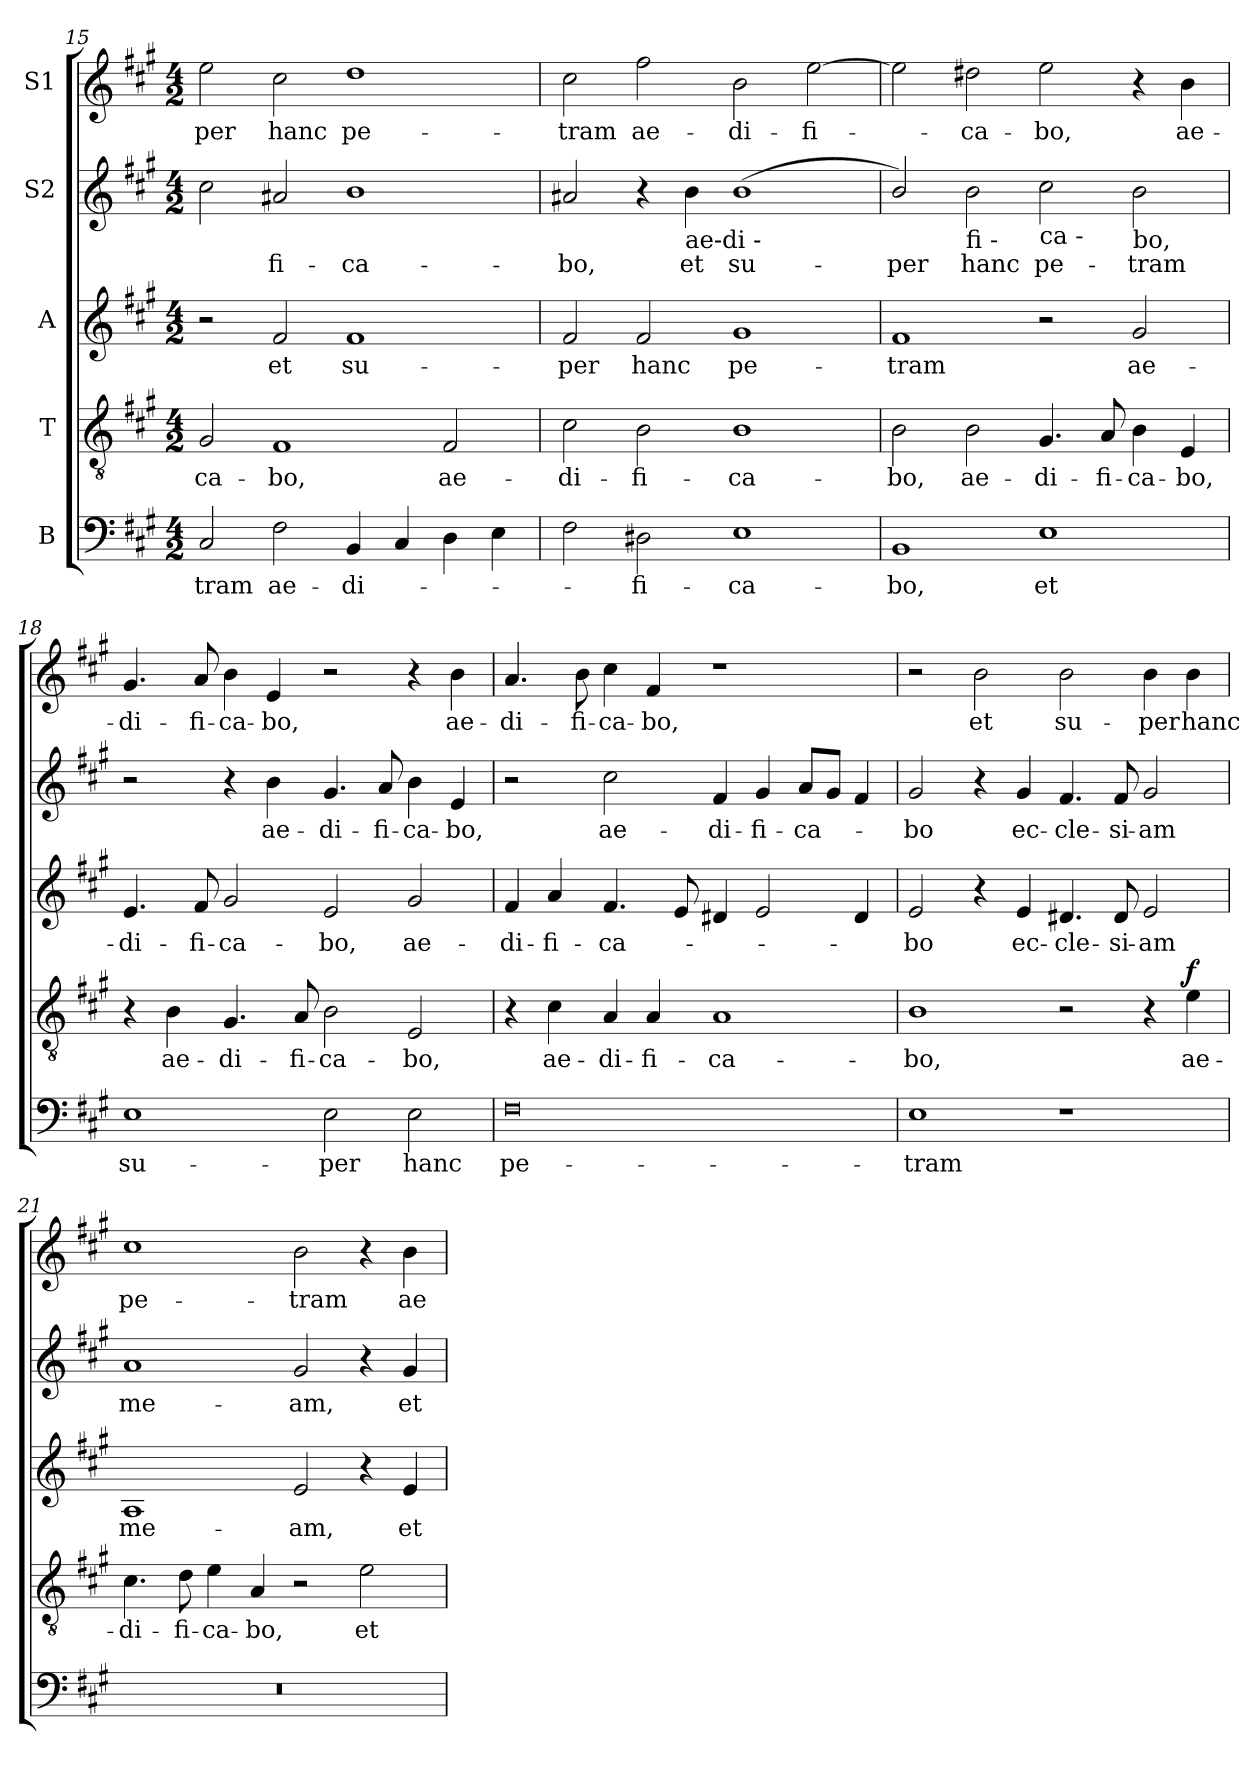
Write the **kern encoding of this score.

**kern	**text	**kern	**text	**dynam	**kern	**text	**kern	**text	**kern	**text
*part5	*part5	*part4	*part4	*part4	*part3	*part3	*part2	*part2	*part1	*part1
*staff5	*staff5	*staff4	*staff4	*staff4	*staff3	*staff3	*staff2	*staff2	*staff1	*staff1
*I"B	*	*I"T	*	*	*I"A	*	*I"S2	*	*I"S1	*
*clefF4	*	*clefGv2	*	*	*clefG2	*	*clefG2	*	*clefG2	*
*k[f#c#g#]	*	*k[f#c#g#]	*	*	*k[f#c#g#]	*	*k[f#c#g#]	*	*k[f#c#g#]	*
*M4/2	*	*M4/2	*	*	*M4/2	*	*M4/2	*	*M4/2	*
=15	=15	=15	=15	=15	=15	=15	=15	=15	=15	=15
2C#/	tram	2G#/	-ca-	.	2r	.	2cc#\	.	2ee\	-per
2F#\	ae-	1F#	bo,	.	2f#/	et	2a#X/	-fi-	2cc#\	hanc
4BB/	di-	.	.	.	1f#	su-	1b	-ca-	1dd	pe-
4C#/	.	.	.	.	.	.	.	.	.	.
4D\	.	2F#/	ae-	.	.	.	.	.	.	.
4E\	.	.	.	.	.	.	.	.	.	.
=16	=16	=16	=16	=16	=16	=16	=16	=16	=16	=16
2F#\	.	2c#\	di-	.	2f#/	-per	2a#X/	-bo,	2cc#\	-tram
2D#X\	-fi-	2B\	fi-	.	2f#/	hanc	4r	.	2ff#\	ae-
!	!	!	!	!	!	!	!LO:TX:b:t=ae-di -	!	!	!
.	.	.	.	.	.	.	4b\	et	.	.
1E	-ca-	1B	ca-	.	1g#	pe-	(1b	su-	2b\	di-
.	.	.	.	.	.	.	.	.	[2ee\	fi-
=17	=17	=17	=17	=17	=17	=17	=17	=17	=17	=17
1BB	-bo,	2B\	bo,	.	1f#	-tram	2b/)	-per	2ee\]	.
!	!	!	!	!	!	!	!LO:TX:b:t=fi -	!	!	!
.	.	2B\	ae-	.	.	.	2b\	hanc	2dd#X\	ca-
*	*	*	*	*	*	*	*	*	*MM160	*
!	!	!	!	!	!	!	!LO:TX:b:t=ca -	!	!	!
1E	et	4.G#/	di-	.	2r	.	2cc#\	pe-	2ee\	bo,
.	.	8A/	fi-	.	.	.	.	.	.	.
!	!	!	!	!	!	!	!LO:TX:b:t=bo,	!	!	!
.	.	4B\	ca-	.	2g#/	ae-	2b\	-tram	4r	.
.	.	4E/	bo,	.	.	.	.	.	4b\	ae-
=18	=18	=18	=18	=18	=18	=18	=18	=18	=18	=18
1E	su-	4r	.	.	4.e/	-di-	2r	.	4.g#/	di-
.	.	4B\	ae-	.	.	.	.	.	.	.
.	.	.	.	.	8f#/	-fi-	.	.	8a/	fi-
.	.	4.G#/	di-	.	2g#/	-ca-	4r	.	4b\	ca-
.	.	.	.	.	.	.	4b\	ae-	4e/	bo,
.	.	8A/	fi-	.	.	.	.	.	.	.
2E\	-per	2B\	ca-	.	2e/	-bo,	4.g#/	-di-	2r	.
.	.	.	.	.	.	.	8a/	-fi-	.	.
2E\	hanc	2E/	bo,	.	2g#/	ae-	4b\	-ca-	4r	.
.	.	.	.	.	.	.	4e/	-bo,	4b\	ae-
!!LO:PB:g=z
=19	=19	=19	=19	=19	=19	=19	=19	=19	=19	=19
0F#	pe-	4r	.	.	4f#/	-di-	2r	.	4.a/	di-
.	.	4c#\	ae-	.	4a/	-fi-	.	.	.	.
.	.	.	.	.	.	.	.	.	8b\	fi-
.	.	4A/	di-	.	4.f#/	-ca-	2cc#\	ae-	4cc#\	ca-
.	.	4A/	fi-	.	.	.	.	.	4f#/	bo,
.	.	.	.	.	8e/	.	.	.	.	.
.	.	1A	ca-	.	4d#X/	.	4f#/	-di-	1r	.
.	.	.	.	.	2e/	.	4g#/	-fi-	.	.
.	.	.	.	.	.	.	8a/L	-ca-	.	.
.	.	.	.	.	.	.	8g#/J	.	.	.
.	.	.	.	.	4d#/	.	4f#/	.	.	.
=20	=20	=20	=20	=20	=20	=20	=20	=20	=20	=20
1E	tram	1B	bo,	.	2e/	-bo	2g#/	-bo	2r	.
.	.	.	.	.	4r	.	4r	.	2b\	et
.	.	.	.	.	4e/	ec-	4g#/	ec-	.	.
1r	.	2r	.	.	4.d#X/	-cle-	4.f#/	-cle-	2b\	su-
.	.	.	.	.	8d#/	-si-	8f#/	-si-	.	.
.	.	4r	.	.	2e/	-am	2g#/	-am	4b\	per
!	!	!	!	!LO:DY:a	!	!	!	!	!	!
.	.	4e\	ae-	f	.	.	.	.	4b\	hanc
=21	=21	=21	=21	=21	=21	=21	=21	=21	=21	=21
0r	.	4.c#\	di-	.	1A	me-	1a	me-	1cc#	pe-
.	.	8d\	fi-	.	.	.	.	.	.	.
.	.	4e\	ca-	.	.	.	.	.	.	.
.	.	4A/	bo,	.	.	.	.	.	.	.
.	.	2r	.	.	2e/	-am,	2g#/	-am,	2b\	tram
.	.	2e\	et	.	4r	.	4r	.	4r	.
.	.	.	.	.	4e/	et	4g#/	et	4b\	ae-
=	=	=	=	=	=	=	=	=	=	=
*-	*-	*-	*-	*-	*-	*-	*-	*-	*-	*-
